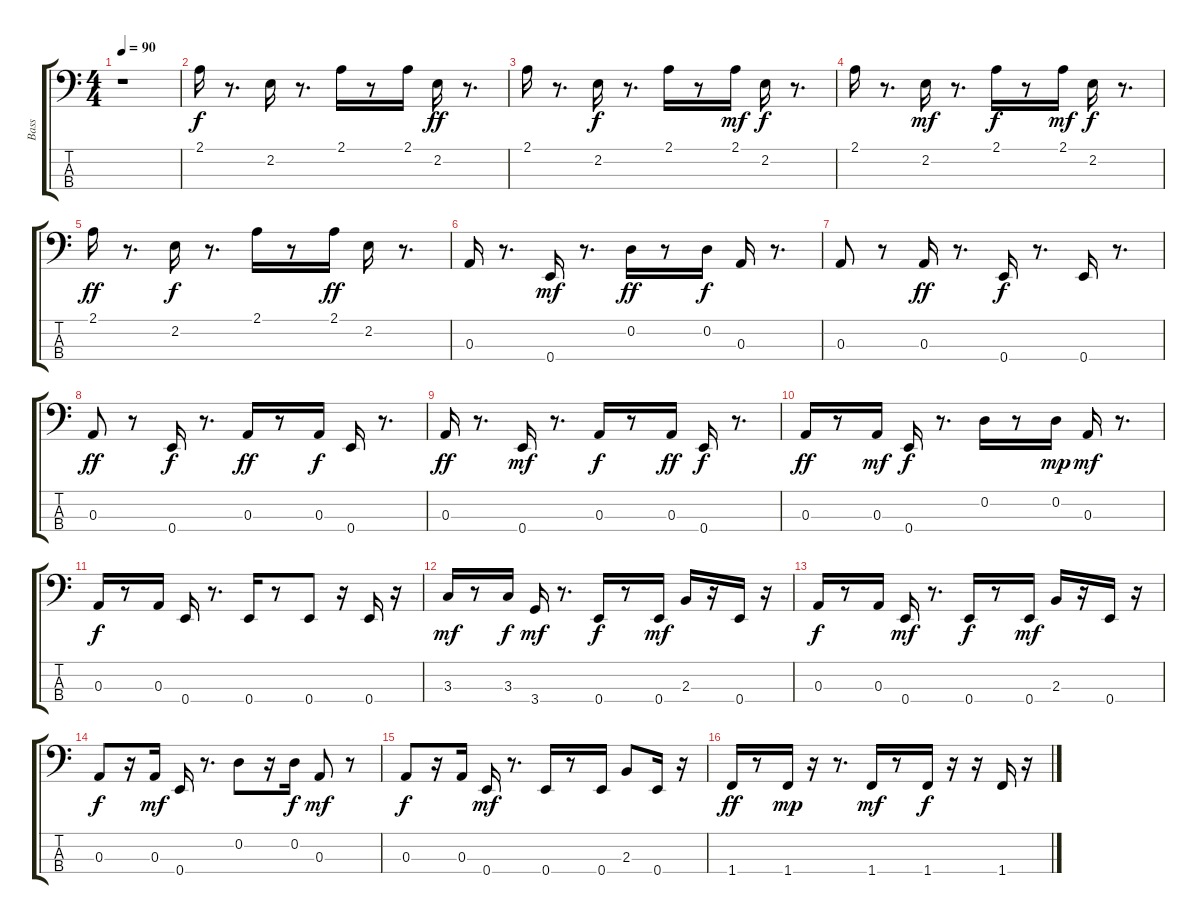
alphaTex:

\track ("Bass" "Bass") {instrument electricbassfinger}
\staff {score tabs}
\tuning (G2 D2 A1 E1) {hide}
\ts (4 4)
\tempo 90
\clef f4
\ks c
r.1{dy f instrument electricbassfinger} |
2.1.16 r.8{d} 2.2.16 r.8{d} 2.1.16 r.8 2.1.16 2.2.16{dy ff} r.8{d} |
2.1.16 r.8{d} 2.2.16{dy f} r.8{d} 2.1.16 r.8 2.1.16{dy mf} 2.2.16{dy f} r.8{d} |
2.1.16 r.8{d} 2.2.16{dy mf} r.8{d} 2.1.16{dy f} r.8 2.1.16{dy mf} 2.2.16{dy f} r.8{d} |
2.1.16{dy ff} r.8{d} 2.2.16{dy f} r.8{d} 2.1.16 r.8 2.1.16{dy ff} 2.2.16 r.8{d} |
0.3.16 r.8{d} 0.4.16{dy mf} r.8{d} 0.2.16{dy ff} r.8 0.2.16{dy f} 0.3.16 r.8{d} |
0.3.8 r.8 0.3.16{dy ff} r.8{d} 0.4.16{dy f} r.8{d} 0.4.16 r.8{d} |
0.3.8{dy ff} r.8 0.4.16{dy f} r.8{d} 0.3.16{dy ff} r.8 0.3.16{dy f} 0.4.16 r.8{d} |
0.3.16{dy ff} r.8{d} 0.4.16{dy mf} r.8{d} 0.3.16{dy f} r.8 0.3.16{dy ff} 0.4.16{dy f} r.8{d} |
0.3.16{dy ff} r.8 0.3.16{dy mf} 0.4.16{dy f} r.8{d} 0.2.16 r.8 0.2.16{dy mp} 0.3.16{dy mf} r.8{d} |
0.3.16{dy f} r.8 0.3.16 0.4.16 r.8{d} 0.4.16 r.8 0.4.8 r.16 0.4.16 r.16 |
3.3.16{dy mf} r.8 3.3.16{dy f} 3.4.16{dy mf} r.8{d} 0.4.16{dy f} r.8 0.4.16{dy mf} 2.3.16 r.16 0.4.16 r.16 |
0.3.16{dy f} r.8 0.3.16 0.4.16{dy mf} r.8{d} 0.4.16{dy f} r.8 0.4.16{dy mf} 2.3.16 r.16 0.4.16 r.16 |
0.3.8{dy f} r.16 0.3.16{dy mf} 0.4.16 r.8{d} 0.2.8 r.16 0.2.16{dy f} 0.3.8{dy mf} r.8 |
0.3.8{dy f} r.16 0.3.16 0.4.16{dy mf} r.8{d} 0.4.16 r.8 0.4.16 2.3.8 0.4.16 r.16 |
1.4.16{dy ff} r.8 1.4.16{dy mp} r.16 r.8{d} 1.4.16{dy mf} r.8 1.4.16{dy f} r.16 r.16 1.4.16 r.16
